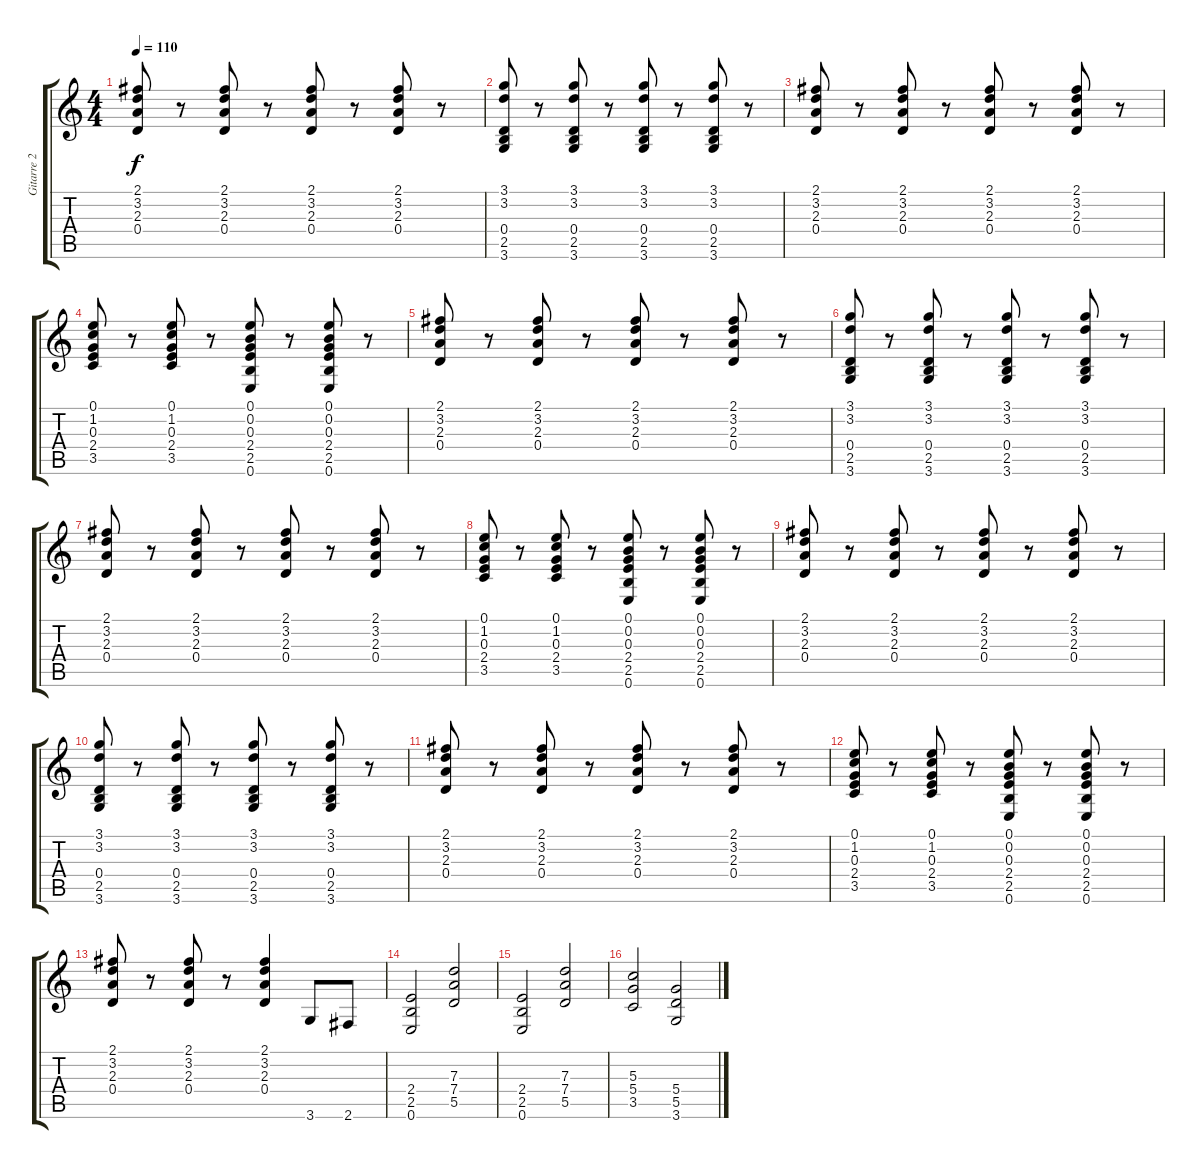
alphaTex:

\track ("Gitarre 2" "Gitarre 2") {instrument overdrivenguitar}
\staff {score tabs}
\tuning (E4 B3 G3 D3 A2 E2) {hide}
\ts (4 4)
\tempo 110
\clef g2
\ks c
(2.1 3.2 2.3 0.4).8{dy f} r.8 (2.1 3.2 2.3 0.4).8 r.8 (2.1 3.2 2.3 0.4).8 r.8 (2.1 3.2 2.3 0.4).8 r.8 |
(3.1 3.2 0.4 2.5 3.6).8 r.8 (3.1 3.2 0.4 2.5 3.6).8 r.8 (3.1 3.2 0.4 2.5 3.6).8 r.8 (3.1 3.2 0.4 2.5 3.6).8 r.8 |
(2.1 3.2 2.3 0.4).8 r.8 (2.1 3.2 2.3 0.4).8 r.8 (2.1 3.2 2.3 0.4).8 r.8 (2.1 3.2 2.3 0.4).8 r.8 |
(0.1 1.2 0.3 2.4 3.5).8 r.8 (0.1 1.2 0.3 2.4 3.5).8 r.8 (0.1 0.2 0.3 2.4 2.5 0.6).8 r.8 (0.1 0.2 0.3 2.4 2.5 0.6).8 r.8 |
(2.1 3.2 2.3 0.4).8 r.8 (2.1 3.2 2.3 0.4).8 r.8 (2.1 3.2 2.3 0.4).8 r.8 (2.1 3.2 2.3 0.4).8 r.8 |
(3.1 3.2 0.4 2.5 3.6).8 r.8 (3.1 3.2 0.4 2.5 3.6).8 r.8 (3.1 3.2 0.4 2.5 3.6).8 r.8 (3.1 3.2 0.4 2.5 3.6).8 r.8 |
(2.1 3.2 2.3 0.4).8 r.8 (2.1 3.2 2.3 0.4).8 r.8 (2.1 3.2 2.3 0.4).8 r.8 (2.1 3.2 2.3 0.4).8 r.8 |
(0.1 1.2 0.3 2.4 3.5).8 r.8 (0.1 1.2 0.3 2.4 3.5).8 r.8 (0.1 0.2 0.3 2.4 2.5 0.6).8 r.8 (0.1 0.2 0.3 2.4 2.5 0.6).8 r.8 |
(2.1 3.2 2.3 0.4).8 r.8 (2.1 3.2 2.3 0.4).8 r.8 (2.1 3.2 2.3 0.4).8 r.8 (2.1 3.2 2.3 0.4).8 r.8 |
(3.1 3.2 0.4 2.5 3.6).8 r.8 (3.1 3.2 0.4 2.5 3.6).8 r.8 (3.1 3.2 0.4 2.5 3.6).8 r.8 (3.1 3.2 0.4 2.5 3.6).8 r.8 |
(2.1 3.2 2.3 0.4).8 r.8 (2.1 3.2 2.3 0.4).8 r.8 (2.1 3.2 2.3 0.4).8 r.8 (2.1 3.2 2.3 0.4).8 r.8 |
(0.1 1.2 0.3 2.4 3.5).8 r.8 (0.1 1.2 0.3 2.4 3.5).8 r.8 (0.1 0.2 0.3 2.4 2.5 0.6).8 r.8 (0.1 0.2 0.3 2.4 2.5 0.6).8 r.8 |
(2.1 3.2 2.3 0.4).8 r.8 (2.1 3.2 2.3 0.4).8 r.8 (2.1 3.2 2.3 0.4).4 3.6.8 2.6.8 |
(2.4 2.5 0.6).2 (7.3 7.4 5.5).2 |
(2.4 2.5 0.6).2 (7.3 7.4 5.5).2 |
(5.3 5.4 3.5).2 (5.4 5.5 3.6).2
